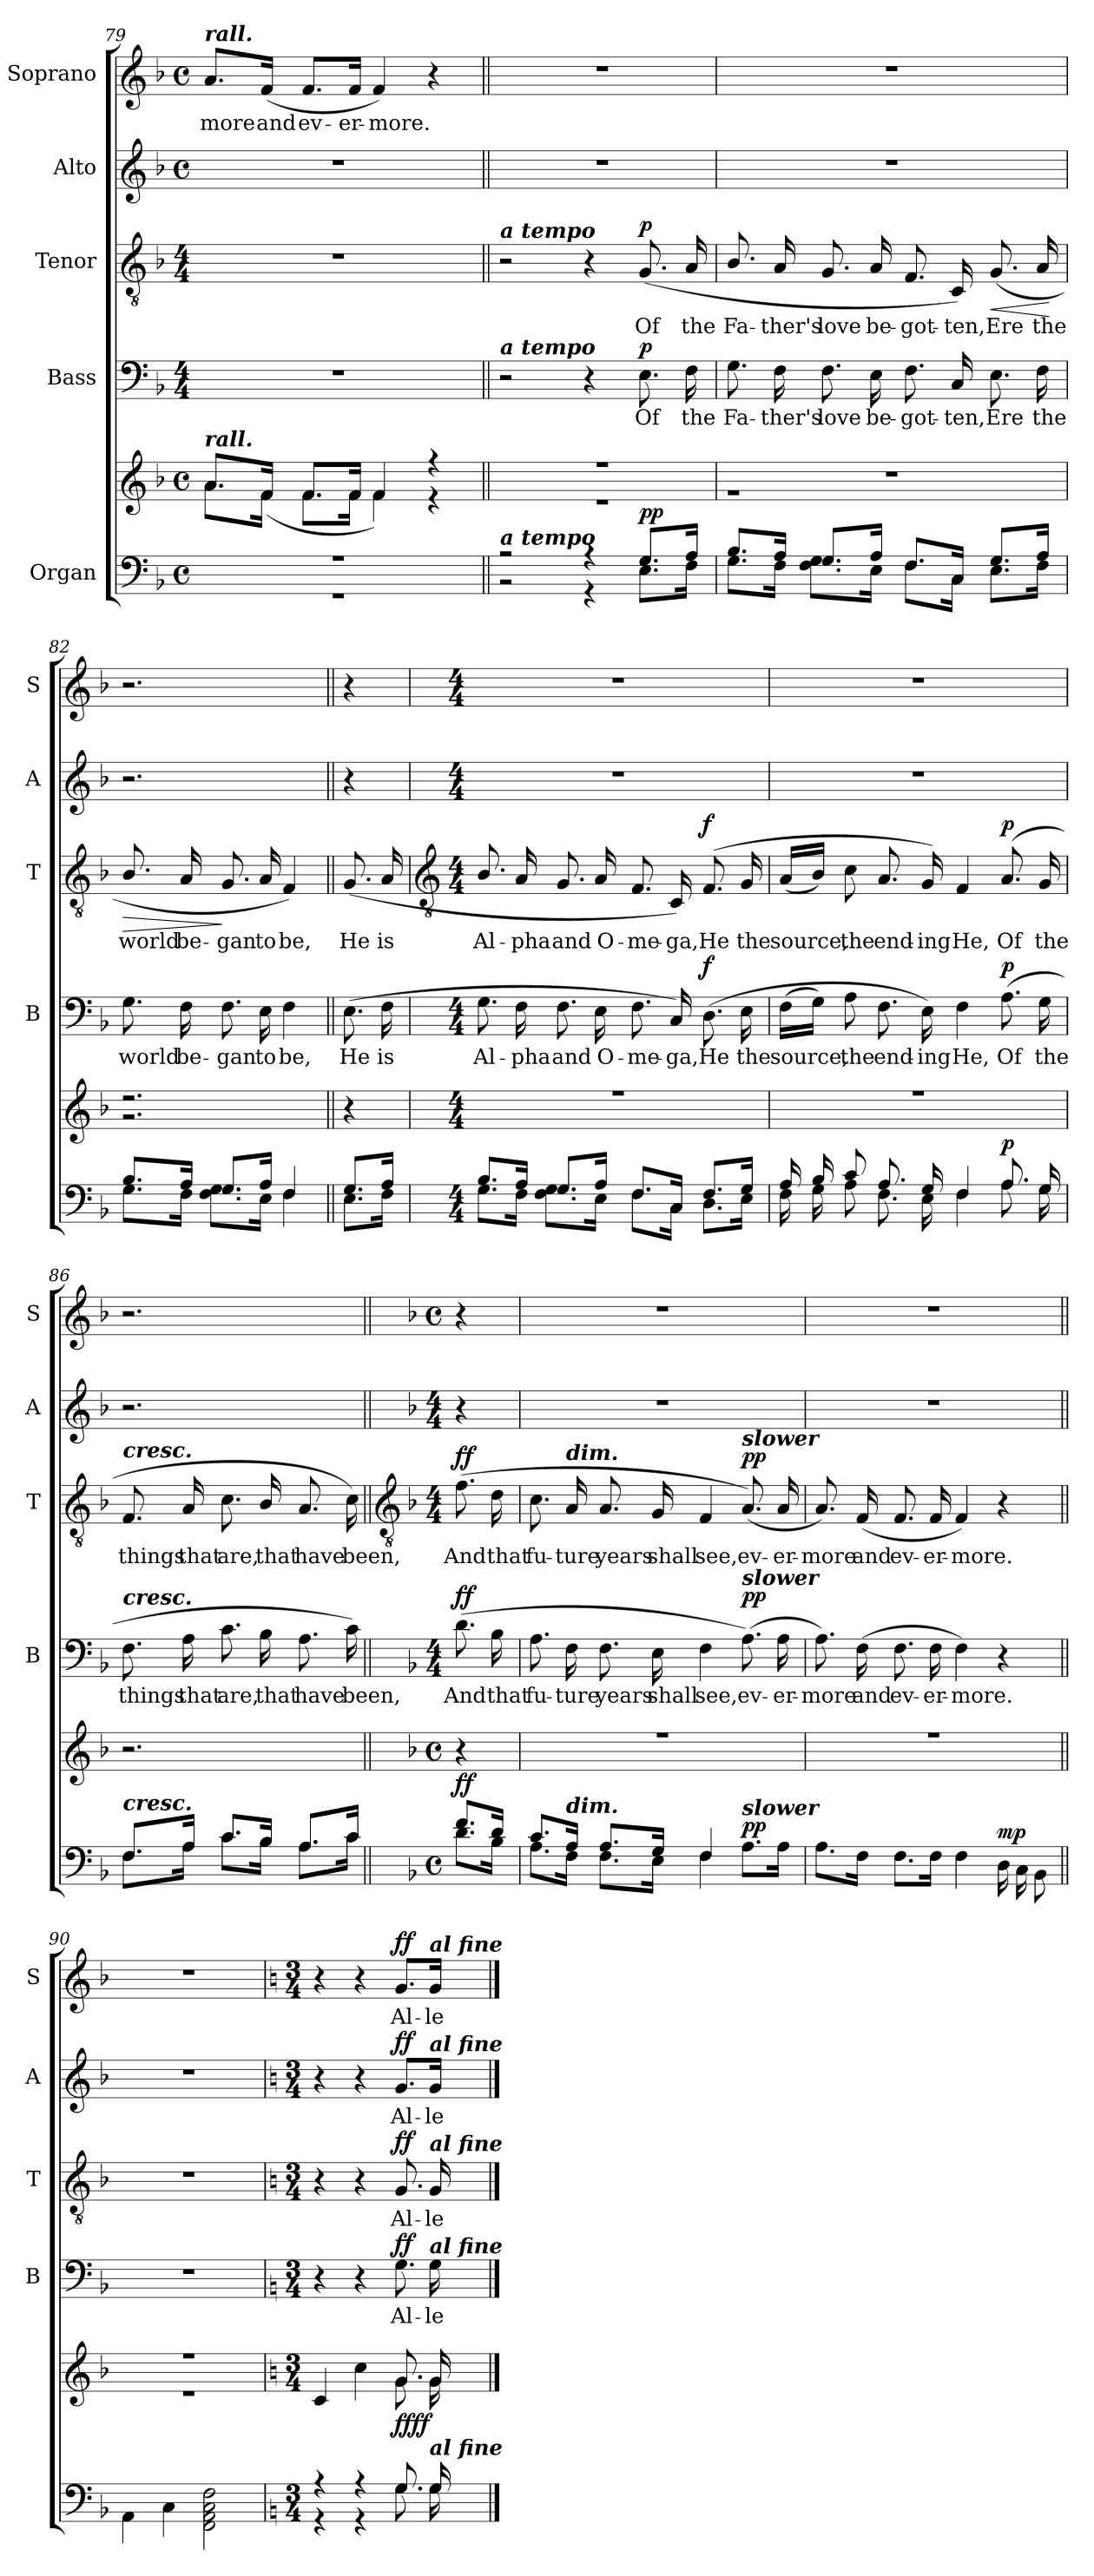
**kern	**kern	**dynam	**kern	**text	**dynam	**kern	**text	**dynam	**kern	**text	**dynam	**kern	**text	**dynam
*part5	*part5	*part5	*part4	*part4	*part4	*part3	*part3	*part3	*part2	*part2	*part2	*part1	*part1	*part1
*staff6	*staff5	*staff5/6	*staff4	*staff4	*staff4	*staff3	*staff3	*staff3	*staff2	*staff2	*staff2	*staff1	*staff1	*staff1
*I"Organ	*	*	*I"Bass	*	*	*I"Tenor	*	*	*I"Alto	*	*	*I"Soprano	*	*
*	*	*	*I'B	*	*	*I'T	*	*	*I'A	*	*	*I'S	*	*
!!LO:LB:g=z
*clefF4	*clefG2	*	*clefF4	*	*	*clefGv2	*	*	*clefG2	*	*	*clefG2	*	*
*k[b-]	*k[b-]	*	*k[b-]	*	*	*k[b-]	*	*	*k[b-]	*	*	*k[b-]	*	*
*F:	*F:	*	*F:	*	*	*F:	*	*	*F:	*	*	*F:	*	*
*M4/4	*M4/4	*	*M4/4	*	*	*M4/4	*	*	*M4/4	*	*	*M4/4	*	*
*met(c)	*met(c)	*	*	*	*	*	*	*	*met(c)	*	*	*met(c)	*	*
=79	=79	=79	=79	=79	=79	=79	=79	=79	=79	=79	=79	=79	=79	=79
*^	*^	*	*	*	*	*	*	*	*	*	*	*	*	*
!	!	!	!	!	!	!	!	!	!	!	!	!	!	!LO:TX:a:Bi:t=rall.	!	!
!	!	!LO:TX:a:Bi:t=rall.	!	!	!	!	!	!	!	!	!	!	!	!	!	!
!	!	!	!	!	!	!	!	!	!	!	!	!	!	!	!LO:LY:b	!
1r	1r	8.aL	8.aL	.	1r	.	.	1r	.	.	1r	.	.	8.a/L	-more	.
!	!	!	!	!	!	!	!	!	!	!	!	!	!	!	!LO:LY:b	!
.	.	16fJ	(<16fJ	.	.	.	.	.	.	.	.	.	.	(<16f/Jk	and	.
!	!	!	!	!	!	!	!	!	!	!	!	!	!	!	!LO:LY:b	!
.	.	8.fL	8.fL	.	.	.	.	.	.	.	.	.	.	8.f/L	ev-	.
!	!	!	!	!	!	!	!	!	!	!	!	!	!	!	!LO:LY:b	!
.	.	16fJ	16fJ	.	.	.	.	.	.	.	.	.	.	16f/Jk	-er-	.
!	!	!	!	!	!	!	!	!	!	!	!	!	!	!	!LO:LY:b	!
.	.	4f	4f)	.	.	.	.	.	.	.	.	.	.	4f)	-more.	.
.	.	4r	4r	.	.	.	.	.	.	.	.	.	.	4r	.	.
=80||	=80||	=80||	=80||	=80||	=80||	=80||	=80||	=80||	=80||	=80||	=80||	=80||	=80||	=80||	=80||	=80||
!	!	!	!	!	!	!	!	!LO:TX:a:Bi:t=a tempo	!	!	!	!	!	!	!	!
!	!	!	!	!	!LO:TX:a:Bi:t=a tempo	!	!	!	!	!	!	!	!	!	!	!
!LO:TX:a:Bi:t=a tempo	!	!	!	!	!	!	!	!	!	!	!	!	!	!	!	!
2r	2r	1r	1r	.	2r	.	.	2r	.	.	1r	.	.	1r	.	.
4r	4r	.	.	.	4r	.	.	4r	.	.	.	.	.	.	.	.
!	!	!	!	!LO:DY:a=2	!	!LO:LY:b	!	!	!LO:LY:b	!	!	!	!	!	!	!
!	!	!	!	!LO:DY:n=1:b=2	!	!	!LO:DY:b	!	!	!LO:DY:b	!	!	!	!	!	!
8.GL	8.EL	.	.	p p	8.E	Of	p	(<8.G	Of	p	.	.	.	.	.	.
!	!	!	!	!	!	!LO:LY:b	!	!	!LO:LY:b	!	!	!	!	!	!	!
16AJ	16FJ	.	.	.	16F	the	.	16A	the	.	.	.	.	.	.	.
=81	=81	=81	=81	=81	=81	=81	=81	=81	=81	=81	=81	=81	=81	=81	=81	=81
!	!	!	!	!	!	!LO:LY:b	!	!	!LO:LY:b	!	!	!	!	!	!	!
8.B-/L	8.GL	1r	1r	.	8.G	Fa-	.	8.B-/	Fa-	.	1r	.	.	1r	.	.
!	!	!	!	!	!	!LO:LY:b	!	!	!LO:LY:b	!	!	!	!	!	!	!
16AJ	16FJ	.	.	.	16F	-ther's	.	16A	-ther's	.	.	.	.	.	.	.
!	!	!	!	!	!	!LO:LY:b	!	!	!LO:LY:b	!	!	!	!	!	!	!
8.GL	8.F 8.GL	.	.	.	8.F	love	.	8.G	love	.	.	.	.	.	.	.
!	!	!	!	!	!	!LO:LY:b	!	!	!LO:LY:b	!	!	!	!	!	!	!
16AJ	16EJ	.	.	.	16E	be-	.	16A	be-	.	.	.	.	.	.	.
!	!	!	!	!	!	!LO:LY:b	!	!	!LO:LY:b	!	!	!	!	!	!	!
8.FL	8.FL	.	.	.	8.F	-got-	.	8.F	-got-	.	.	.	.	.	.	.
!	!	!	!	!	!	!LO:LY:b	!	!	!LO:LY:b	!	!	!	!	!	!	!
16CJ	16CJ	.	.	.	16C	-ten,	.	16C)	-ten,	.	.	.	.	.	.	.
!	!	!	!	!	!	!LO:LY:b	!	!	!LO:LY:b	!LO:HP:b	!	!	!	!	!	!
8.GL	8.EL	.	.	.	8.E	Ere	.	(<8.G	Ere	<	.	.	.	.	.	.
!	!	!	!	!	!	!LO:LY:b	!	!	!LO:LY:b	!	!	!	!	!	!	!
16AJ	16FJ	.	.	.	16F	the	.	16A	the	.	.	.	.	.	.	.
*v	*v	*	*	*	*	*	*	*	*	*	*	*	*	*	*	*
*	*v	*v	*	*	*	*	*	*	*	*	*	*	*	*	*
.	.	.	.	.	.	.	.	[	.	.	.	.	.	.
=82	=82	=82	=82	=82	=82	=82	=82	=82	=82	=82	=82	=82	=82	=82
*^	*^	*	*	*	*	*	*	*	*	*	*	*	*	*
!	!	!	!	!	!	!LO:LY:b	!	!	!LO:LY:b	!LO:HP:b	!	!	!	!	!	!
8.B-/L	8.GL	2.r	2.r	.	8.G	world	.	8.B-/	world	>	2.r	.	.	2.r	.	.
!	!	!	!	!	!	!LO:LY:b	!	!	!LO:LY:b	!	!	!	!	!	!	!
16AJ	16FJ	.	.	.	16F	be-	.	16A	be-	.	.	.	.	.	.	.
!	!	!	!	!	!	!LO:LY:b	!	!	!LO:LY:b	!	!	!	!	!	!	!
8.GL	8.F 8.GL	.	.	.	8.F	-gan	.	8.G	-gan	]	.	.	.	.	.	.
!	!	!	!	!	!	!LO:LY:b	!	!	!LO:LY:b	!	!	!	!	!	!	!
16AJ	16EJ	.	.	.	16E	to	.	16A	to	.	.	.	.	.	.	.
!	!	!	!	!	!	!LO:LY:b	!	!	!LO:LY:b	!	!	!	!	!	!	!
4F	4F	.	.	.	4F	be,	.	4F)	be,	.	.	.	.	.	.	.
=83||	=83||	=83||	=83||	=83||	=83||	=83||	=83||	=83||	=83||	=83||	=83||	=83||	=83||	=83||	=83||	=83||
!	!	!	!	!	!	!LO:LY:b	!	!	!LO:LY:b	!	!	!	!	!	!	!
8.GL	8.EL	4r	4ryy	.	(>8.E	He	.	(<8.G	He	.	4r	.	.	4r	.	.
!	!	!	!	!	!	!LO:LY:b	!	!	!LO:LY:b	!	!	!	!	!	!	!
16AJ	16FJ	.	.	.	16F	is	.	16A	is	.	.	.	.	.	.	.
!!LO:LB:g=z
=84	=84	=84	=84	=84	=84	=84	=84	=84	=84	=84	=84	=84	=84	=84	=84	=84
*	*	*	*	*	*	*	*	*clefGv2	*	*	*	*	*	*	*	*
*M4/4	*	*M4/4	*	*	*M4/4	*	*	*M4/4	*	*	*M4/4	*	*	*M4/4	*	*
!	!	!	!	!	!	!LO:LY:b	!	!	!LO:LY:b	!	!	!	!	!	!	!
8.B-L	8.GL	1r	1ryy	.	8.G	Al-	.	8.B-/	Al-	.	1r	.	.	1r	.	.
!	!	!	!	!	!	!LO:LY:b	!	!	!LO:LY:b	!	!	!	!	!	!	!
16AJ	16FJ	.	.	.	16F	-pha	.	16A	-pha	.	.	.	.	.	.	.
!	!	!	!	!	!	!LO:LY:b	!	!	!LO:LY:b	!	!	!	!	!	!	!
8.GL	8.F 8.GL	.	.	.	8.F	and	.	8.G	and	.	.	.	.	.	.	.
!	!	!	!	!	!	!LO:LY:b	!	!	!LO:LY:b	!	!	!	!	!	!	!
16AJ	16EJ	.	.	.	16E	O-	.	16A	O-	.	.	.	.	.	.	.
!	!	!	!	!	!	!LO:LY:b	!	!	!LO:LY:b	!	!	!	!	!	!	!
8.FL	8.FL	.	.	.	8.F	-me-	.	8.F	-me-	.	.	.	.	.	.	.
!	!	!	!	!	!	!LO:LY:b	!	!	!LO:LY:b	!	!	!	!	!	!	!
16CJ	16CJ	.	.	.	16C)	-ga,	.	16C)	-ga,	.	.	.	.	.	.	.
!	!	!	!	!	!	!LO:LY:b	!LO:DY:b	!	!LO:LY:b	!LO:DY:b	!	!	!	!	!	!
8.FL	8.DL	.	.	.	(>8.D	He	f	(<8.F	He	f	.	.	.	.	.	.
!	!	!	!	!	!	!LO:LY:b	!	!	!LO:LY:b	!	!	!	!	!	!	!
16GJ	16EJ	.	.	.	16E	the	.	16G	the	.	.	.	.	.	.	.
=85	=85	=85	=85	=85	=85	=85	=85	=85	=85	=85	=85	=85	=85	=85	=85	=85
!	!	!	!	!	!	!LO:LY:b	!	!	!LO:LY:b	!	!	!	!	!	!	!
16ALL	16FLL	1r	1ryy	.	(>16FLL	source,	.	(<16ALL	source,	.	1r	.	.	1r	.	.
16B-	16G	.	.	.	16GJJ)	.	.	16B-JJ)	.	.	.	.	.	.	.	.
!	!	!	!	!	!	!LO:LY:b	!	!	!LO:LY:b	!	!	!	!	!	!	!
8cJ	8AJ	.	.	.	8A	the	.	8c	the	.	.	.	.	.	.	.
!	!	!	!	!	!	!LO:LY:b	!	!	!LO:LY:b	!	!	!	!	!	!	!
8.AL	8.FL	.	.	.	8.F	end-	.	8.A	end-	.	.	.	.	.	.	.
!	!	!	!	!	!	!LO:LY:b	!	!	!LO:LY:b	!	!	!	!	!	!	!
16GJ	16EJ	.	.	.	16E)	-ing	.	16G)	-ing	.	.	.	.	.	.	.
!	!	!	!	!	!	!LO:LY:b	!	!	!LO:LY:b	!	!	!	!	!	!	!
4F	4F	.	.	.	4F	He,	.	4F	He,	.	.	.	.	.	.	.
!	!	!	!	!LO:DY:a=2	!	!LO:LY:b	!LO:DY:b	!	!LO:LY:b	!LO:DY:b	!	!	!	!	!	!
8.AL	8.AL	.	.	p	(>8.A	Of	p	(<8.A	Of	p	.	.	.	.	.	.
!	!	!	!	!	!	!LO:LY:b	!	!	!LO:LY:b	!	!	!	!	!	!	!
16GJ	16GJ	.	.	.	16G	the	.	16G	the	.	.	.	.	.	.	.
=86	=86	=86	=86	=86	=86	=86	=86	=86	=86	=86	=86	=86	=86	=86	=86	=86
!	!	!	!	!	!	!	!	!LO:TX:a:Bi:t=cresc.	!	!	!	!	!	!	!	!
!	!	!	!	!	!LO:TX:a:Bi:t=cresc.	!	!	!	!	!	!	!	!	!	!	!
!LO:TX:a:Bi:t=cresc.	!	!	!	!	!	!	!	!	!	!	!	!	!	!	!	!
!	!	!	!	!	!	!LO:LY:b	!	!	!LO:LY:b	!	!	!	!	!	!	!
8.FL	8.FL	2.r	2.ryy	.	8.F	things	.	8.F	things	.	2.r	.	.	2.r	.	.
!	!	!	!	!	!	!LO:LY:b	!	!	!LO:LY:b	!	!	!	!	!	!	!
16AJ	16AJ	.	.	.	16A	that	.	16A	that	.	.	.	.	.	.	.
!	!	!	!	!	!	!LO:LY:b	!	!	!LO:LY:b	!	!	!	!	!	!	!
8.cL	8.cL	.	.	.	8.c	are,	.	8.c	are,	.	.	.	.	.	.	.
!	!	!	!	!	!	!LO:LY:b	!	!	!LO:LY:b	!	!	!	!	!	!	!
16B-J	16B-\J	.	.	.	16B-\	that	.	16B-/	that	.	.	.	.	.	.	.
!	!	!	!	!	!	!LO:LY:b	!	!	!LO:LY:b	!	!	!	!	!	!	!
8.AL	8.AL	.	.	.	8.A	have	.	8.A	have	.	.	.	.	.	.	.
!	!	!	!	!	!	!LO:LY:b	!	!	!LO:LY:b	!	!	!	!	!	!	!
16cJ	16cJ	.	.	.	16c)	been,	.	16c)	been,	.	.	.	.	.	.	.
!!LO:LB:g=z
=87||	=87||	=87||	=87||	=87||	=87||	=87||	=87||	=87||	=87||	=87||	=87||	=87||	=87||	=87||	=87||	=87||
*	*	*	*	*	*	*	*	*clefGv2	*	*	*	*	*	*	*	*
*	*	*	*	*	*	*	*	*	*	*	*k[b-]	*	*	*k[b-]	*	*
*	*	*	*	*	*	*	*	*	*	*	*F:	*	*	*F:	*	*
*M4/4	*	*M4/4	*	*	*M4/4	*	*	*M4/4	*	*	*M4/4	*	*	*M4/4	*	*
*met(c)	*	*met(c)	*	*	*	*	*	*	*	*	*	*	*	*met(c)	*	*
!	!	!	!	!LO:DY:a=2	!	!LO:LY:b	!LO:DY:b	!	!LO:LY:b	!LO:DY:b	!	!	!	!	!	!
8.fL	8.dL	4r	4ryy	ff	(>8.d	And	ff	(>8.f	And	ff	4r	.	.	4r	.	.
!	!	!	!	!	!	!LO:LY:b	!	!	!LO:LY:b	!	!	!	!	!	!	!
16dJ	16B-J	.	.	.	16B-	that	.	16d	that	.	.	.	.	.	.	.
=88	=88	=88	=88	=88	=88	=88	=88	=88	=88	=88	=88	=88	=88	=88	=88	=88
!	!	!	!	!	!	!LO:LY:b	!	!	!LO:LY:b	!	!	!	!	!	!	!
8.cL	8.AL	1r	1ryy	.	8.A	fu-	.	8.c	fu-	.	1r	.	.	1r	.	.
!	!	!	!	!	!	!	!	!LO:TX:a:Bi:t=dim.	!	!	!	!	!	!	!	!
!LO:TX:a:Bi:t=dim.	!	!	!	!	!	!	!	!	!	!	!	!	!	!	!	!
!	!	!	!	!	!	!LO:LY:b	!	!	!LO:LY:b	!	!	!	!	!	!	!
16AJ	16FJ	.	.	.	16F	-ture	.	16A	-ture	.	.	.	.	.	.	.
!	!	!	!	!	!	!LO:LY:b	!	!	!LO:LY:b	!	!	!	!	!	!	!
8.AL	8.FL	.	.	.	8.F	years	.	8.A	years	.	.	.	.	.	.	.
!	!	!	!	!	!	!LO:LY:b	!	!	!LO:LY:b	!	!	!	!	!	!	!
16GJ	16EJ	.	.	.	16E	shall	.	16G	shall	.	.	.	.	.	.	.
!	!	!	!	!	!	!LO:LY:b	!	!	!LO:LY:b	!	!	!	!	!	!	!
4F	4F	.	.	.	4F	see,	.	4F	see,	.	.	.	.	.	.	.
!	!	!	!	!	!	!	!	!LO:TX:a:Bi:t=slower	!	!	!	!	!	!	!	!
!	!	!	!	!	!LO:TX:a:Bi:t=slower	!	!	!	!	!	!	!	!	!	!	!
!LO:TX:a:Bi:t=slower	!	!	!	!	!	!	!	!	!	!	!	!	!	!	!	!
!	!	!	!	!LO:DY:a=2	!	!LO:LY:b	!LO:DY:b	!	!LO:LY:b	!LO:DY:b	!	!	!	!	!	!
4ryy	8.AL	.	.	pp	(>8.A)	ev-	pp	(<8.A)	ev-	pp	.	.	.	.	.	.
!	!	!	!	!	!	!LO:LY:b	!	!	!LO:LY:b	!	!	!	!	!	!	!
.	16AJ	.	.	.	16A	-er-	.	16A	-er-	.	.	.	.	.	.	.
=89	=89	=89	=89	=89	=89	=89	=89	=89	=89	=89	=89	=89	=89	=89	=89	=89
!	!	!	!	!	!	!LO:LY:b	!	!	!LO:LY:b	!	!	!	!	!	!	!
1ryy	8.AL	1r	1ryy	.	8.A)	-more	.	8.A)	-more	.	1r	.	.	1r	.	.
!	!	!	!	!	!	!LO:LY:b	!	!	!LO:LY:b	!	!	!	!	!	!	!
.	16FJ	.	.	.	(>16F	and	.	(<16F	and	.	.	.	.	.	.	.
!	!	!	!	!	!	!LO:LY:b	!	!	!LO:LY:b	!	!	!	!	!	!	!
.	8.FL	.	.	.	8.F	ev-	.	8.F	ev-	.	.	.	.	.	.	.
!	!	!	!	!	!	!LO:LY:b	!	!	!LO:LY:b	!	!	!	!	!	!	!
.	16FJ	.	.	.	16F	-er-	.	16F	-er-	.	.	.	.	.	.	.
!	!	!	!	!	!	!LO:LY:b	!	!	!LO:LY:b	!	!	!	!	!	!	!
.	4F	.	.	.	4F)	-more.	.	4F)	-more.	.	.	.	.	.	.	.
!	!	!	!	!LO:DY:a=2	!	!	!	!	!	!	!	!	!	!	!	!
.	16DLL	.	.	mp	4r	.	.	4r	.	.	.	.	.	.	.	.
.	16C	.	.	.	.	.	.	.	.	.	.	.	.	.	.	.
.	8BB-J	.	.	.	.	.	.	.	.	.	.	.	.	.	.	.
=90||	=90||	=90||	=90||	=90||	=90||	=90||	=90||	=90||	=90||	=90||	=90||	=90||	=90||	=90||	=90||	=90||
1ryy	4AA	1r	1r	.	1r	.	.	1r	.	.	1r	.	.	1r	.	.
.	4C	.	.	.	.	.	.	.	.	.	.	.	.	.	.	.
.	2FF 2AA 2C 2F	.	.	.	.	.	.	.	.	.	.	.	.	.	.	.
=91	=91	=91	=91	=91	=91	=91	=91	=91	=91	=91	=91	=91	=91	=91	=91	=91
*k[]	*	*k[]	*	*	*k[]	*	*	*k[]	*	*	*k[]	*	*	*k[]	*	*
*C:	*	*C:	*	*	*C:	*	*	*C:	*	*	*C:	*	*	*C:	*	*
*M3/4	*	*M3/4	*	*	*M3/4	*	*	*M3/4	*	*	*M3/4	*	*	*M3/4	*	*
*	*	*	*	*	*	*	*	*	*	*	*	*	*	*MM120	*	*
4r	4r	4c	4ryy	.	4r	.	.	4r	.	.	4r	.	.	4r	.	.
4r	4r	4cc	4ryy	.	4r	.	.	4r	.	.	4r	.	.	4r	.	.
!	!	!	!	!LO:DY:b	!	!LO:LY:b	!	!	!LO:LY:b	!	!	!LO:LY:b	!	!	!LO:LY:b	!
!	!	!	!	!LO:DY:n=1:b	!	!	!LO:DY:b	!	!	!LO:DY:b	!	!	!LO:DY:b	!	!	!LO:DY:b
8.G	8.G	8.g	8.g	ff ff	8.G	Al-	ff	8.G	Al-	ff	8.g/L	Al-	ff	8.g/L	Al-	ff
!	!	!	!	!	!	!	!	!	!	!	!	!	!	!LO:TX:a:Bi:t=al fine	!	!
!	!	!	!	!	!	!	!	!	!	!	!LO:TX:a:Bi:t=al fine	!	!	!	!	!
!	!	!	!	!	!	!	!	!LO:TX:a:Bi:t=al fine	!	!	!	!	!	!	!	!
!	!	!	!	!	!LO:TX:a:Bi:t=al fine	!	!	!	!	!	!	!	!	!	!	!
!LO:TX:a:Bi:t=al fine	!	!	!	!	!	!	!	!	!	!	!	!	!	!	!	!
!	!	!	!	!	!	!LO:LY:b	!	!	!LO:LY:b	!	!	!LO:LY:b	!	!	!LO:LY:b	!
16G	16G	16g	16g	.	16G	-le-	.	16G	-le-	.	16g/Jk	-le-	.	16g/Jk	-le-	.
*v	*v	*	*	*	*	*	*	*	*	*	*	*	*	*	*	*
*	*v	*v	*	*	*	*	*	*	*	*	*	*	*	*	*
==	==	==	==	==	==	==	==	==	==	==	==	==	==	==
*-	*-	*-	*-	*-	*-	*-	*-	*-	*-	*-	*-	*-	*-	*-
